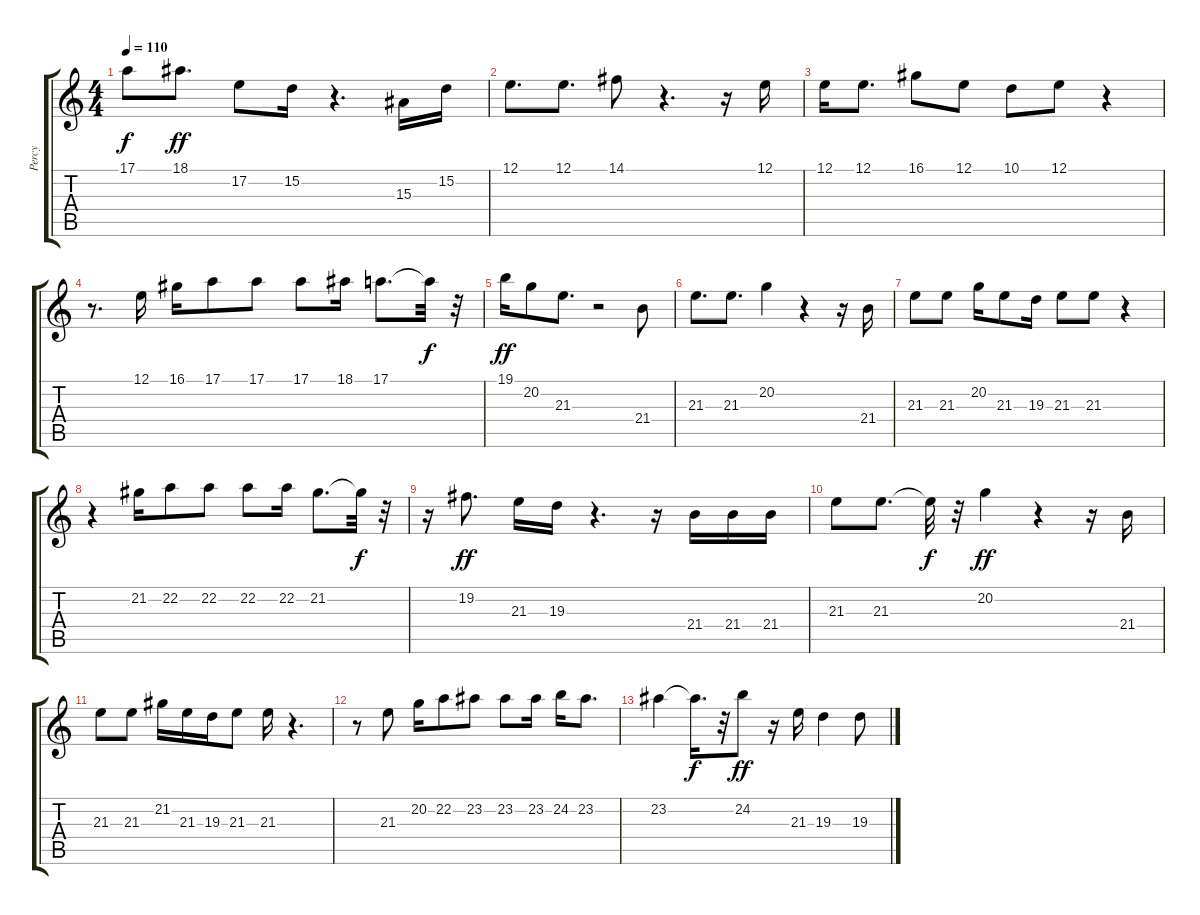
\track ("Percy" "Percy") {instrument pad3polysynth}
\staff {score tabs}
\tuning (E4 B3 G3 D3 A2 E2) {hide}
\ts (4 4)
\tempo 110
\clef g2
\ks c
17.1{t}.8{dy f} 18.1.8{d dy ff} 17.2.8 15.2.16 r.4{d} 15.3.16 15.2.16 |
12.1.8{d} 12.1.8{d} 14.1.8 r.4{d} r.16 12.1.16 |
12.1.16 12.1.8{d} 16.1.8 12.1.8 10.1.8 12.1.8 r.4 |
r.8{d} 12.1.16 16.1.16 17.1.8 17.1.8 17.1.8 18.1.16 17.1.8{d} 17.1{t}.32{dy f} r.32 |
19.1.16{dy ff} 20.2.8 21.3.8{d} r.2 21.4.8 |
21.3.8{d} 21.3.8{d} 20.2.4 r.4 r.16 21.4.16 |
21.3.8 21.3.8 20.2.16 21.3.8 19.3.16 21.3.8 21.3.8 r.4 |
r.4 21.2.16 22.2.8 22.2.8 22.2.8 22.2.16 21.2.8{d} 21.2{t}.32{dy f} r.32 |
r.16 19.2.8{d dy ff} 21.3.16 19.3.16 r.4{d} r.16 21.4.16 21.4.16 21.4.16 |
21.3.8 21.3.8{d} 21.3{t}.32{dy f} r.32 20.2.4{dy ff} r.4 r.16 21.4.16 |
21.3.8 21.3.8 21.2.16 21.3.16 19.3.16 21.3.8 21.3.16 r.4{d} |
r.8 21.3.8 20.2.16 22.2.8 23.2.8 23.2.8 23.2.16 24.2.16 23.2.8{d} |
23.2.4 23.2{t}.16{d dy f} r.32 24.2.8{dy ff} r.16 21.3.16 19.3.4 19.3.8
